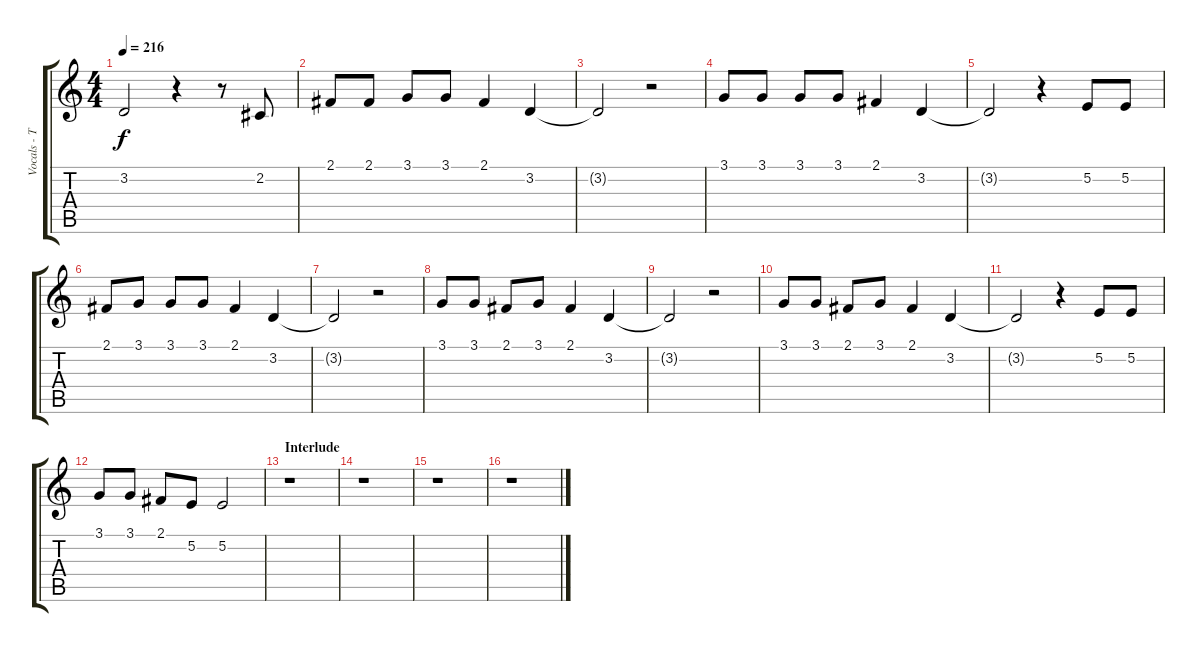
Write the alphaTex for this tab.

\track ("Vocals - Tom/Mark" "Vocals - T") {instrument altosax}
\staff {score tabs}
\tuning (E4 B3 G3 D3 A2 E2) {hide}
\ts (4 4)
\tempo 216
\clef g2
\ks c
3.2{t}.2{dy f} r.4 r.8 2.2.8 |
2.1.8 2.1.8 3.1.8 3.1.8 2.1.4 3.2.4 |
3.2{t}.2 r.2 |
3.1.8 3.1.8 3.1.8 3.1.8 2.1.4 3.2.4 |
3.2{t}.2 r.4 5.2.8 5.2.8 |
2.1.8 3.1.8 3.1.8 3.1.8 2.1.4 3.2.4 |
3.2{t}.2 r.2 |
3.1.8 3.1.8 2.1.8 3.1.8 2.1.4 3.2.4 |
3.2{t}.2 r.2 |
3.1.8 3.1.8 2.1.8 3.1.8 2.1.4 3.2.4 |
3.2{t}.2 r.4 5.2.8 5.2.8 |
3.1.8 3.1.8 2.1.8 5.2.8 5.2.2 |
\section ("" "Interlude")
r.1 |
r.1 |
r.1 |
r.1
